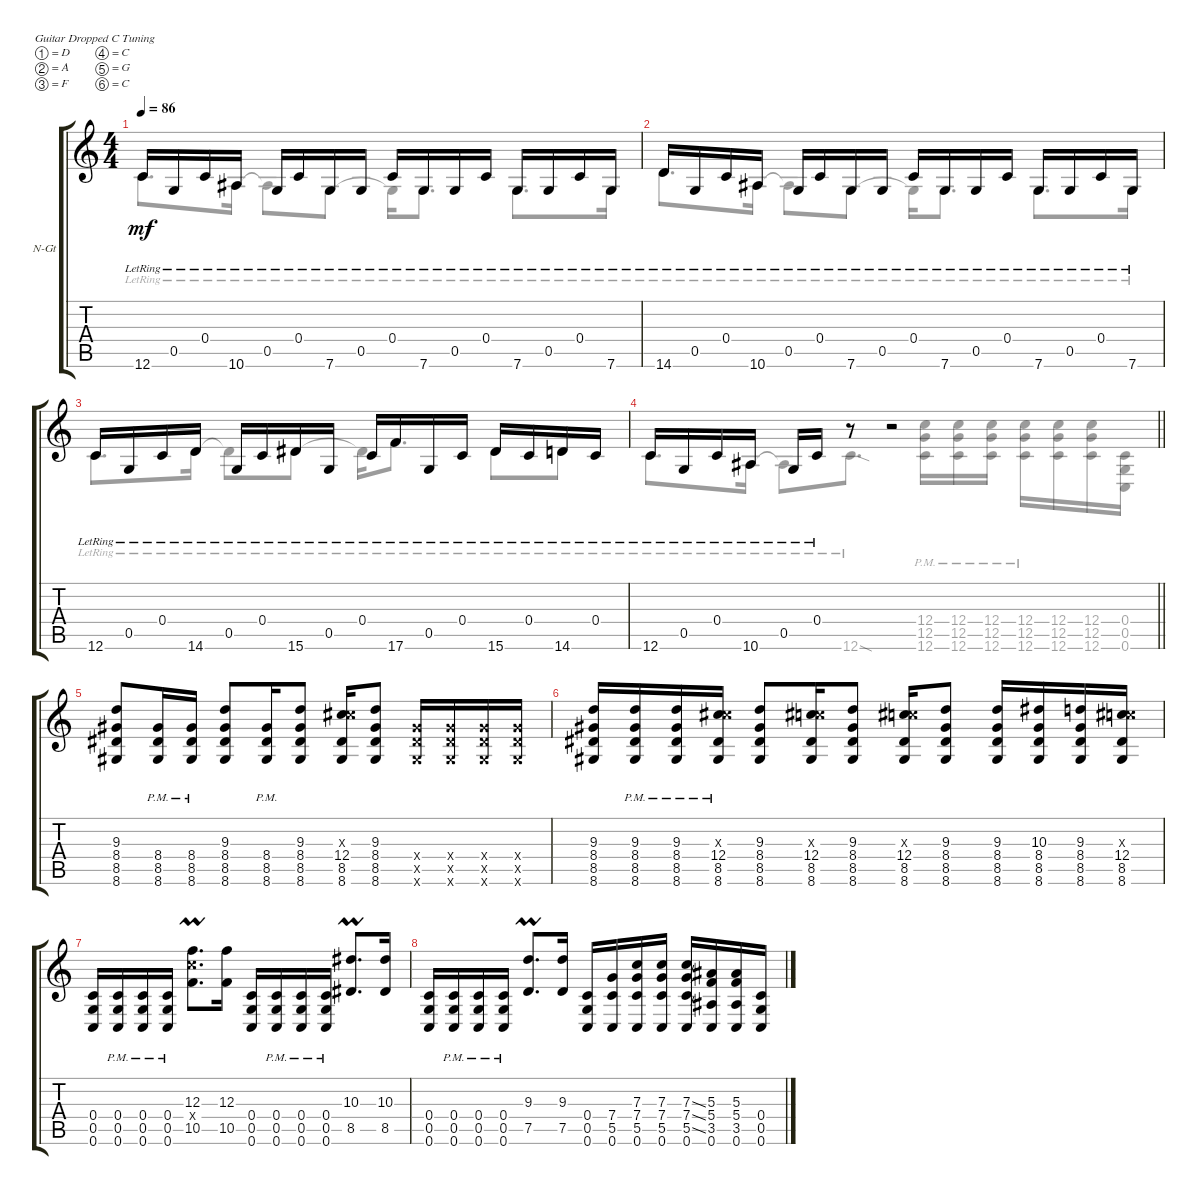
\defaultSystemsLayout 4
\bracketExtendMode groupsimilarinstruments
\firstSystemTrackNameOrientation horizontal
\otherSystemsTrackNameOrientation horizontal
\track ("Nylon Guitar" "N-Gt") {instrument acousticguitarnylon}
\staff {score tabs}
\tuning (D4 A3 F3 C3 G2 C2)
\voice
\ts (4 4)
\tempo 86
\clef g2
\scale
0.522143
\ks c
12.6{lr}.16{lyrics (0 "") lyrics (1 "") lyrics (2 "") lyrics (3 "") lyrics (4 "") dy mf} 0.5{lr}.16 0.4{lr}.16 10.6{lr}.16 0.5{lr}.16 0.4{lr}.16 7.6{lr}.16 0.5{lr}.16 0.4{lr}.16 7.6{lr}.16 0.5{lr}.16 0.4{lr}.16 7.6{lr}.16 0.5{lr}.16 0.4{lr}.16 7.6{lr}.16 |
\scale
0.477857 14.6{lr}.16{lyrics (0 "") lyrics (1 "") lyrics (2 "") lyrics (3 "") lyrics (4 "")} 0.5{lr}.16 0.4{lr}.16 10.6{lr}.16 0.5{lr}.16 0.4{lr}.16 7.6{lr}.16 0.5{lr}.16 0.4{lr}.16 7.6{lr}.16 0.5{lr}.16 0.4{lr}.16 7.6{lr}.16 0.5{lr}.16 0.4{lr}.16 7.6{lr}.16 |
12.6{lr}.16{lyrics (0 "") lyrics (1 "") lyrics (2 "") lyrics (3 "") lyrics (4 "")} 0.5{lr}.16 0.4{lr}.16 14.6{lr}.16 0.5{lr}.16 0.4{lr}.16 15.6{lr}.16 0.5{lr}.16 0.4{lr}.16 17.6{lr}.16 0.5{lr}.16 0.4{lr}.16 15.6{lr}.16 0.4{lr}.16 14.6{lr}.16 0.4{lr}.16 |
\barLineRight lightlight
12.6{lr}.16{lyrics (0 "") lyrics (1 "") lyrics (2 "") lyrics (3 "") lyrics (4 "")} 0.5{lr}.16 0.4{lr}.16 10.6{lr}.16 0.5{lr}.16 0.4{lr}.16 r.8 r.2 |
\scale
0.524157 (8.6 8.5 8.4 9.3).8{lyrics (0 "") lyrics (1 "") lyrics (2 "") lyrics (3 "") lyrics (4 "")} (8.5{pm} 8.6{pm} 8.4{pm}).16 (8.5{pm} 8.6{pm} 8.4{pm}).16 (8.4 8.5 8.6 9.3).8 (8.6{pm} 8.5{pm} 8.4{pm}).16 (9.3 8.4 8.5 8.6).8 (12.4 8.6 8.5 8.3{x}).16 (9.3 8.5 8.4 8.6).8 (8.6{x} 8.5{x} 8.4{x}).16 (8.6{x} 8.5{x} 8.4{x}).16 (8.6{x} 8.5{x} 8.4{x}).16 (8.6{x} 8.5{x} 8.4{x}).16 |
\scale
0.475887 (9.3 8.4 8.5 8.6).16{lyrics (0 "") lyrics (1 "") lyrics (2 "") lyrics (3 "") lyrics (4 "")} (9.3{pm} 8.4{pm} 8.5{pm} 8.6{pm}).16 (9.3{pm} 8.4{pm} 8.5{pm} 8.6{pm}).16 (12.4{pm} 8.6{pm} 8.5{pm} 8.3{pm x}).16 (9.3 8.4 8.5 8.6).8 (12.4 8.6 8.5 8.3{x}).16 (9.3 8.4 8.5 8.6).8 (12.4 8.6 8.5 8.3{x}).16 (9.3 8.5 8.6 8.4).8 (9.3 8.5 8.6 8.4).16 (10.3 8.5 8.6 8.4).16 (9.3 8.5 8.6 8.4).16 (12.4 8.5 8.6 8.3{x}).16 |
\scale
0.527293 (0.6 0.5 0.4).16{lyrics (0 "") lyrics (1 "") lyrics (2 "") lyrics (3 "") lyrics (4 "")} (0.6{pm} 0.5{pm} 0.4{pm}).16 (0.6{pm} 0.5{pm} 0.4{pm}).16 (0.6{pm} 0.5{pm} 0.4{pm}).16 (12.3 10.5{umordent} 12.4{x}).8{d} (10.5 12.3).16 (0.6 0.5 0.4).16 (0.6{pm} 0.5{pm} 0.4{pm}).16 (0.6{pm} 0.5{pm} 0.4{pm}).16 (0.6{pm} 0.5{pm} 0.4{pm}).16 (10.3 8.5{umordent}).8{d} (8.5 10.3).16 |
\scale
0.472866 (0.6 0.5 0.4).16{lyrics (0 "") lyrics (1 "") lyrics (2 "") lyrics (3 "") lyrics (4 "")} (0.6{pm} 0.5{pm} 0.4{pm}).16 (0.6{pm} 0.5{pm} 0.4{pm}).16 (0.6{pm} 0.5{pm} 0.4{pm}).16 (9.3{umordent} 7.5).8{d} (7.5 9.3).16 (0.6 0.5 0.4).16 (0.6 5.5 7.4).16 (0.6 5.5 7.4 7.3).16 (0.6 5.5 7.4 7.3).16 (7.3{ss} 7.4{ss} 5.5{ss} 0.6).16 (5.3 5.4 3.5 0.6).16 (5.3 5.4 3.5 0.6).16 (0.4 0.5 0.6).16
\voice
\clef g2
\ottava regular
\simile none
\scale
0.522143
\ks c
12.6{lr}.8{d dy mf} 10.6{lr}.16 10.6{lr t}.8 7.6{lr}.8 7.6{lr t}.16 7.6{lr}.8{d} 7.6{lr}.8{d} 7.6{lr}.16 |
\scale
0.477857 14.6{lr}.8{d} 10.6{lr}.16 10.6{lr t}.8 7.6{lr}.8 7.6{lr t}.16 7.6{lr}.8{d} 7.6{lr}.8{d} 7.6{lr}.16 |
12.6{lr}.8{d} 14.6{lr}.16 14.6{lr t}.8 15.6{lr}.8 15.6{lr t}.16 17.6{lr}.8{d} 15.6{lr}.8 14.6{lr}.8 |
\barLineRight lightlight
12.6{lr}.8{d} 10.6{lr}.16 10.6{lr t}.8 12.6{sod lr}.8{d} (12.6{pm} 12.4{pm} 12.5{pm}).16 (12.6{pm} 12.4{pm} 12.5{pm}).16 (12.6{pm} 12.4{pm} 12.5{pm}).16 (12.6{pm} 12.4{pm} 12.5{pm}).16 (12.6 12.4 12.5).16 (12.6 12.4 12.5).16 (0.6 0.5 0.4).16 |
\scale
0.524157 |
\scale
0.475887 |
\scale
0.527293 |
\scale
0.472866
